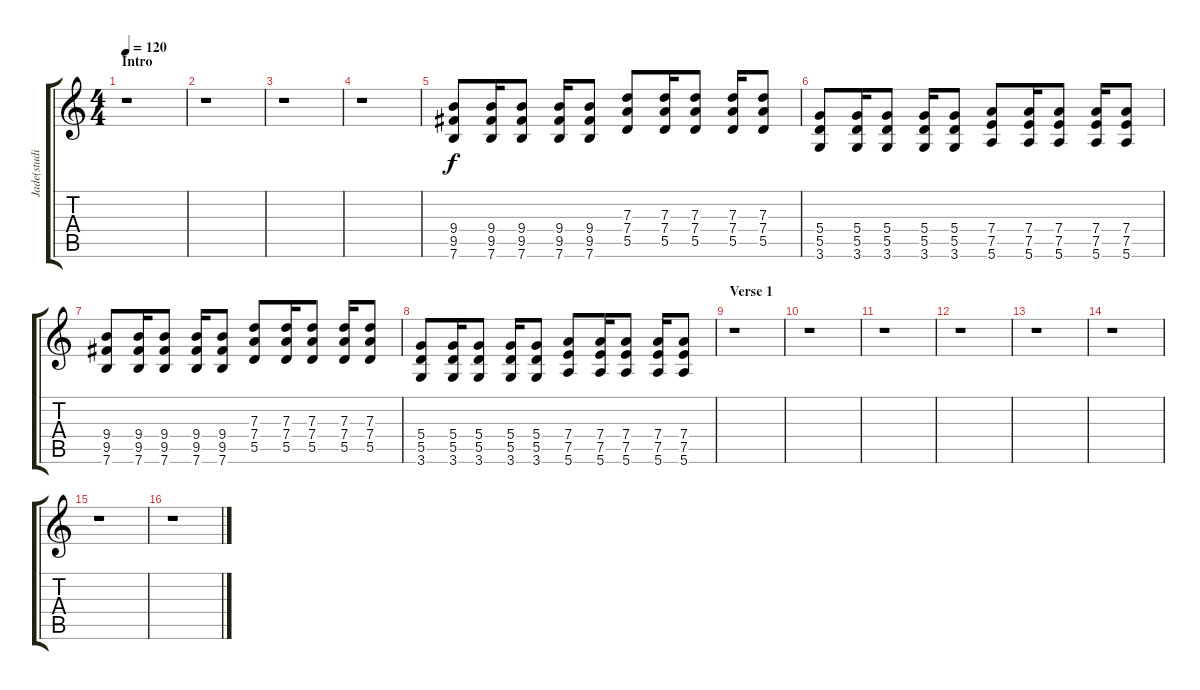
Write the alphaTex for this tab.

\track ("Jade(studio)" "Jade(studi") {instrument distortionguitar}
\staff {score tabs}
\tuning (E4 B3 G3 D3 A2 E2) {hide}
\ts (4 4)
\section ("" "Intro")
\tempo 120
\clef g2
\ks c
r.1{dy f instrument distortionguitar} |
r.1 |
r.1 |
r.1 |
(9.4 9.5 7.6).8{volume 13} (9.4 9.5 7.6).16 (9.4 9.5 7.6).8 (9.4 9.5 7.6).16 (9.4 9.5 7.6).8 (7.3 7.4 5.5).8 (7.3 7.4 5.5).16 (7.3 7.4 5.5).8 (7.3 7.4 5.5).16 (7.3 7.4 5.5).8 |
(5.4 5.5 3.6).8 (5.4 5.5 3.6).16 (5.4 5.5 3.6).8 (5.4 5.5 3.6).16 (5.4 5.5 3.6).8 (7.4 7.5 5.6).8 (7.4 7.5 5.6).16 (7.4 7.5 5.6).8 (7.4 7.5 5.6).16 (7.4 7.5 5.6).8 |
(9.4 9.5 7.6).8{volume 13} (9.4 9.5 7.6).16 (9.4 9.5 7.6).8 (9.4 9.5 7.6).16 (9.4 9.5 7.6).8 (7.3 7.4 5.5).8 (7.3 7.4 5.5).16 (7.3 7.4 5.5).8 (7.3 7.4 5.5).16 (7.3 7.4 5.5).8 |
(5.4 5.5 3.6).8 (5.4 5.5 3.6).16 (5.4 5.5 3.6).8 (5.4 5.5 3.6).16 (5.4 5.5 3.6).8 (7.4 7.5 5.6).8 (7.4 7.5 5.6).16 (7.4 7.5 5.6).8 (7.4 7.5 5.6).16 (7.4 7.5 5.6).8 |
\section ("" "Verse 1")
r.1 |
r.1 |
r.1 |
r.1 |
r.1 |
r.1 |
r.1 |
r.1
